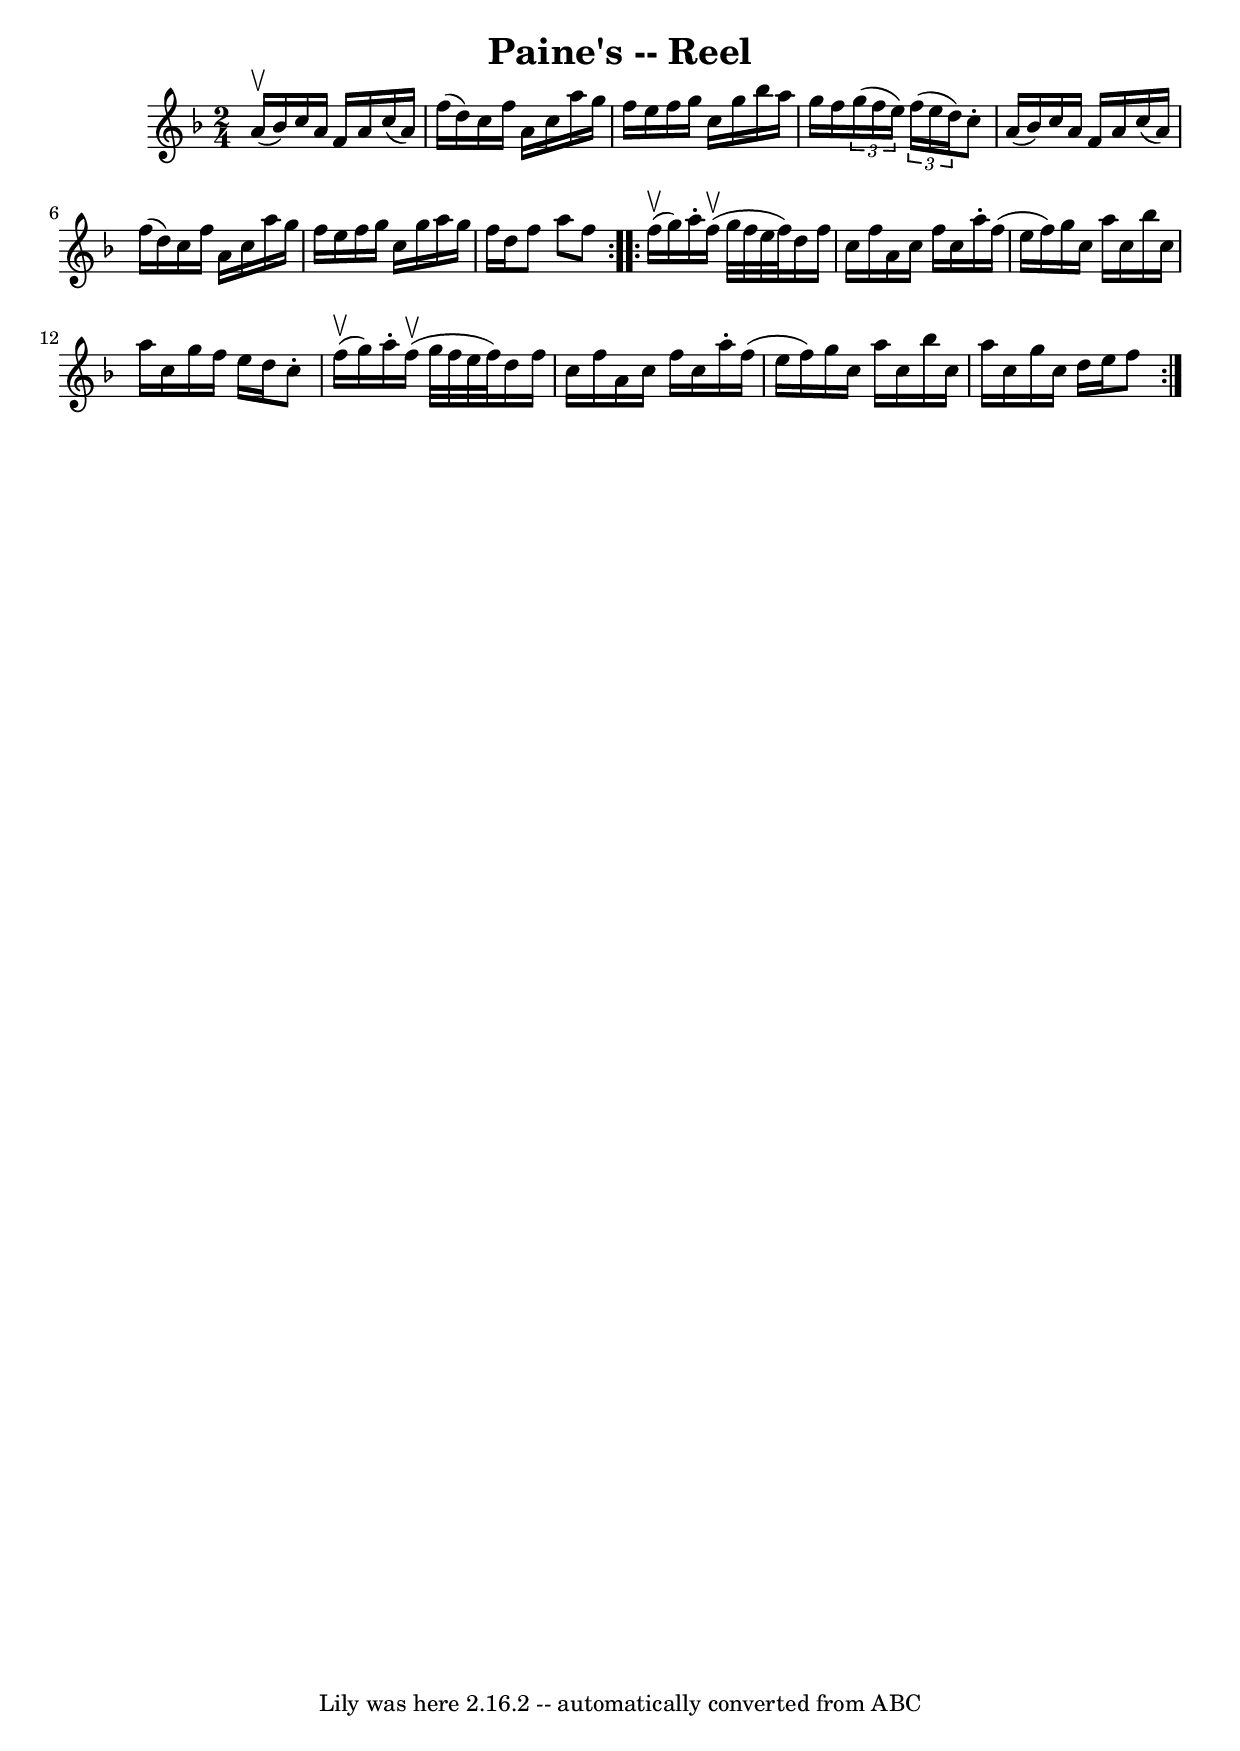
\version "2.7.40"
\include "Mammoth.ily"
\header {
	%% book = "Ryan's Mammoth Collection"
	crossRefNumber = "1"
	footnotes = "\\\\357"
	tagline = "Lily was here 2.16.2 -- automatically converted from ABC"
	title = "Paine's -- Reel"
}
voicedefault =  {


\repeat volta 2 {
\time 2/4 \key f \major a'16^\upbow(bes'16) |
 c''16 a'16 
 f'16 a'16 c''16 (a'16) f''16 (d''16)   |
 c''16  
 f''16 a'16 c''16 a''16 g''16 f''16 e''16    |
   
f''16 g''16 c''16 g''16 bes''16 a''16 g''16 f''16    
|
   \times 2/3 { g''16 (f''16 e''16) }   \times 2/3 { f''16 
(e''16 d''16) } c''8 -. a'16 (bes'16)   |
 c''16   
 a'16 f'16 a'16 c''16 (a'16) f''16 (d''16)   |
   
c''16 f''16 a'16 c''16 a''16 g''16 f''16 e''16    |
 
 f''16 g''16 c''16 g''16 a''16 g''16 f''16 d''16    
|
 f''8 a''8 f''8  }     \repeat volta 2 { f''16^\upbow(
g''16) |
 a''16 -. f''16^\upbow(g''32 f''32 e''32    
f''32) d''16 f''16 c''16 f''16    |
 a'16 c''16    
f''16 c''16 a''16 -. f''16 (e''16 f''16)   |
 g''16    
c''16 a''16 c''16 bes''16 c''16 a''16 c''16    |
   
g''16 f''16 e''16 d''16 c''8 -. f''16^\upbow(g''16)   
|
 a''16 -. f''16^\upbow(g''32 f''32 e''32 f''32)   
d''16 f''16 c''16 f''16    |
 a'16 c''16 f''16 c''16  
 a''16 -. f''16 (e''16 f''16)   |
 g''16 c''16 a''16  
 c''16 bes''16 c''16 a''16 c''16    |
 g''16 c''16    
d''16 e''16 f''8    }   
}

\score{
    <<

	\context Staff="default"
	{
	    \voicedefault 
	}

    >>
	\layout {
	}
	\midi {}
}
